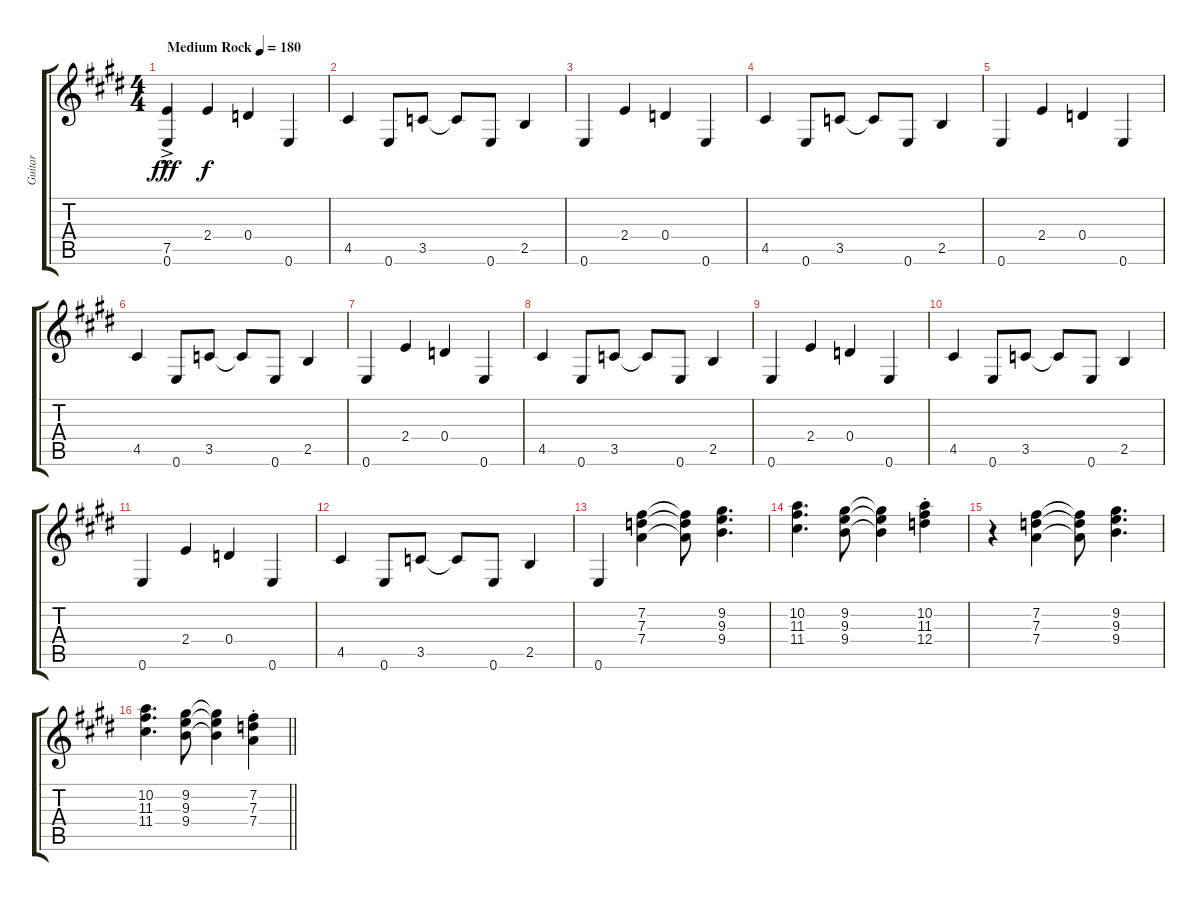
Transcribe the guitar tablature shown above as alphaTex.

\track ("Guitar" "Guitar") {instrument electricguitarjazz}
\staff {score tabs}
\tuning (E4 B3 G3 D3 A2 E2) {hide}
\ts (4 4)
\tempo (180 "Medium Rock")
\clef g2
\ks e
(7.5{ac} 0.6{hac}).4{dy fff instrument electricguitarjazz} 2.4.4{dy f} 0.4.4 0.6.4 |
4.5.4 0.6.8 3.5.8 3.5{t}.8 0.6.8 2.5.4 |
0.6.4 2.4.4 0.4.4 0.6.4 |
4.5.4 0.6.8 3.5.8 3.5{t}.8 0.6.8 2.5.4 |
0.6.4 2.4.4 0.4.4 0.6.4 |
4.5.4 0.6.8 3.5.8 3.5{t}.8 0.6.8 2.5.4 |
0.6.4 2.4.4 0.4.4 0.6.4 |
4.5.4 0.6.8 3.5.8 3.5{t}.8 0.6.8 2.5.4 |
0.6.4 2.4.4 0.4.4 0.6.4 |
4.5.4 0.6.8 3.5.8 3.5{t}.8 0.6.8 2.5.4 |
0.6.4 2.4.4 0.4.4 0.6.4 |
4.5.4 0.6.8 3.5.8 3.5{t}.8 0.6.8 2.5.4 |
0.6.4 (7.2 7.3 7.4).4 (7.2{t} 7.3{t} 7.4{t}).8 (9.2 9.3 9.4).4{d} |
(10.2 11.3 11.4).4{d} (9.2 9.3 9.4).8 (9.2{t} 9.3{t} 9.4{t}).4 (10.2{st} 11.3{st} 12.4{st}).4 |
r.4 (7.2 7.3 7.4).4 (7.2{t} 7.3{t} 7.4{t}).8 (9.2 9.3 9.4).4{d} |
\barLineRight lightlight
(10.2 11.3 11.4).4{d} (9.2 9.3 9.4).8 (9.2{t} 9.3{t} 9.4{t}).4 (7.2{st} 7.3{st} 7.4{st}).4
